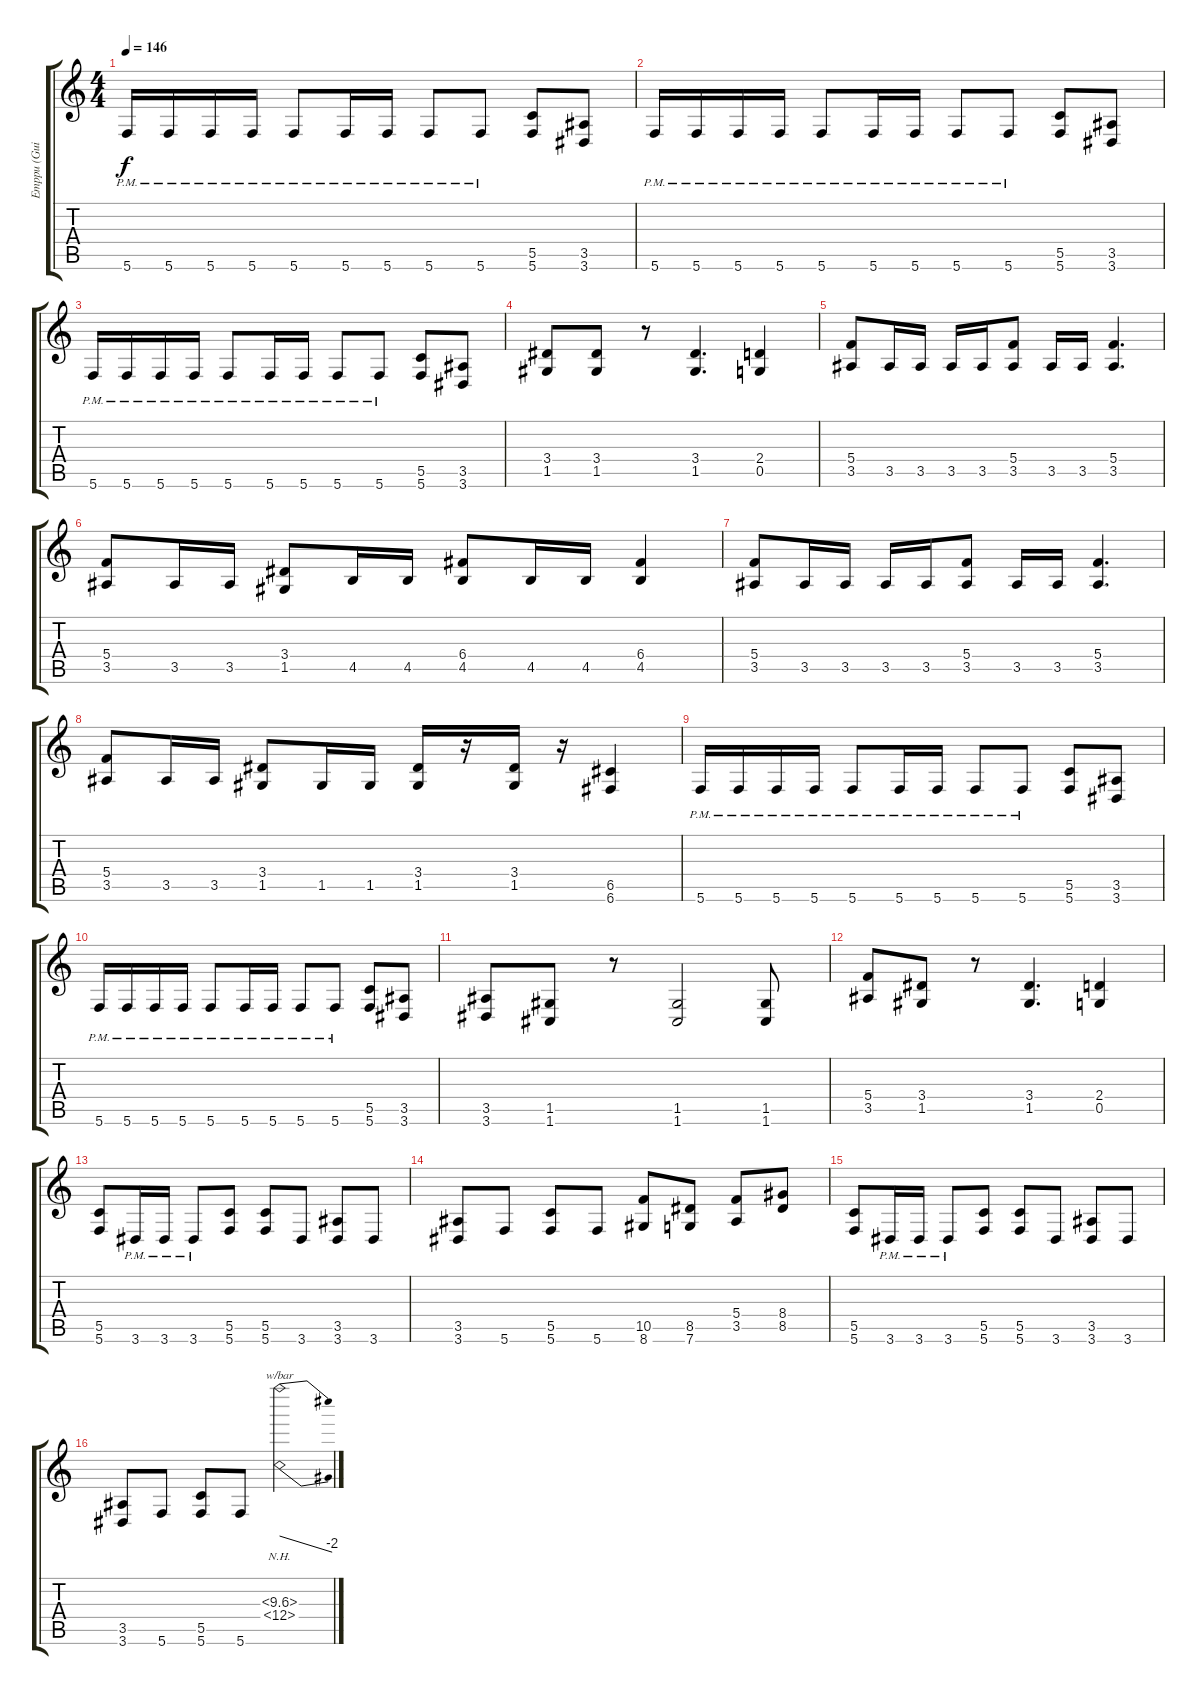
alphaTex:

\track ("Emppu (Guitar)" "Emppu (Gui") {instrument distortionguitar}
\staff {score tabs}
\tuning (E4 C4 G3 C3 G2 C2) {hide}
\ts (4 4)
\tempo 146
\clef g2
\ks c
5.6{pm}.16{dy f} 5.6{pm}.16 5.6{pm}.16 5.6{pm}.16 5.6{pm}.8 5.6{pm}.16 5.6{pm}.16 5.6{pm}.8 5.6{pm}.8 (5.5 5.6).8 (3.5 3.6).8 |
5.6{pm}.16 5.6{pm}.16 5.6{pm}.16 5.6{pm}.16 5.6{pm}.8 5.6{pm}.16 5.6{pm}.16 5.6{pm}.8 5.6{pm}.8 (5.5 5.6).8 (3.5 3.6).8 |
5.6{pm}.16 5.6{pm}.16 5.6{pm}.16 5.6{pm}.16 5.6{pm}.8 5.6{pm}.16 5.6{pm}.16 5.6{pm}.8 5.6{pm}.8 (5.5 5.6).8 (3.5 3.6).8 |
(3.4 1.5).8 (3.4 1.5).8 r.8 (3.4 1.5).4{d} (2.4 0.5).4 |
(5.4 3.5).8 3.5.16 3.5.16 3.5.16 3.5.16 (5.4 3.5).8 3.5.16 3.5.16 (5.4 3.5).4{d} |
(5.4 3.5).8 3.5.16 3.5.16 (3.4 1.5).8 4.5.16 4.5.16 (6.4 4.5).8 4.5.16 4.5.16 (6.4 4.5).4 |
(5.4 3.5).8 3.5.16 3.5.16 3.5.16 3.5.16 (5.4 3.5).8 3.5.16 3.5.16 (5.4 3.5).4{d} |
(5.4 3.5).8 3.5.16 3.5.16 (3.4 1.5).8 1.5.16 1.5.16 (3.4 1.5).16 r.16 (3.4 1.5).16 r.16 (6.5 6.6).4 |
5.6{pm}.16 5.6{pm}.16 5.6{pm}.16 5.6{pm}.16 5.6{pm}.8 5.6{pm}.16 5.6{pm}.16 5.6{pm}.8 5.6{pm}.8 (5.5 5.6).8 (3.5 3.6).8 |
5.6{pm}.16 5.6{pm}.16 5.6{pm}.16 5.6{pm}.16 5.6{pm}.8 5.6{pm}.16 5.6{pm}.16 5.6{pm}.8 5.6{pm}.8 (5.5 5.6).8 (3.5 3.6).8 |
(3.5 3.6).8 (1.5 1.6).8 r.8 (1.5 1.6).2 (1.5 1.6).8 |
(5.4 3.5).8 (3.4 1.5).8 r.8 (3.4 1.5).4{d} (2.4 0.5).4 |
(5.5 5.6).8 3.6{pm}.16 3.6{pm}.16 3.6{pm}.8 (5.5 5.6).8 (5.5 5.6).8 3.6.8 (3.5 3.6).8 3.6.8 |
(3.5 3.6).8 5.6.8 (5.5 5.6).8 5.6.8 (10.5 8.6).8 (8.5 7.6).8 (5.4 3.5).8 (8.4 8.5).8 |
(5.5 5.6).8 3.6{pm}.16 3.6{pm}.16 3.6{pm}.8 (5.5 5.6).8 (5.5 5.6).8 3.6.8 (3.5 3.6).8 3.6.8 |
(3.5 3.6).8 5.6.8 (5.5 5.6).8 5.6.8 (10.3{nh} 12.4{nh}).2{tbe (dive default 0 0 60 -8)}
